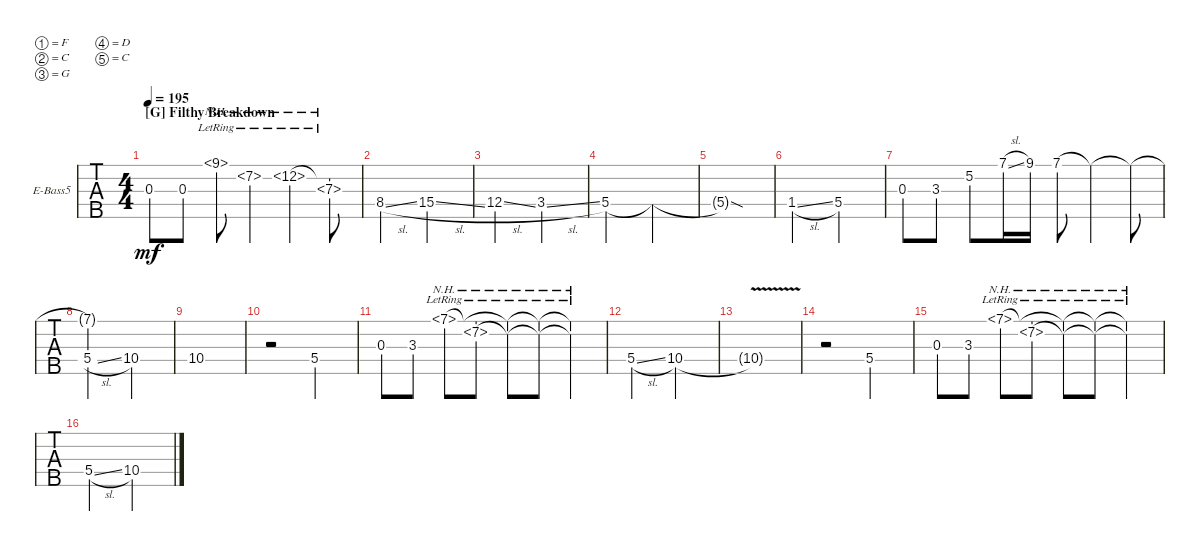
\bracketExtendMode groupsimilarinstruments
\firstSystemTrackNameOrientation horizontal
\otherSystemsTrackNameOrientation horizontal
\track ("bass" "E-Bass5") {instrument electricbassfinger}
\staff {tabs}
\tuning (F2 C2 G1 D1 C1)
\ts (4 4)
\section ("G" "Filthy Breakdown")
\tempo 195
\clef f4
\ks c
0.3{st}.8{dy mf} 0.3{st}.8 9.1{nh lr}.8 7.2{nh lr}.4 12.2{nh lr}.4 (7.3{nh lr} 12.2{nh lr t}).8 |
8.4{sl}.2 15.4{sl}.2 |
12.4{sl}.2 3.4{sl}.2 |
5.4.2 5.4{t}.2 |
5.4{sod t}.1 |
1.4{sl}.2 5.4.2 |
0.3.8 3.3.8 5.2.8 7.1{sl}.16 9.1.16 7.1.8 7.1{t}.4 7.1{t}.8 |
(5.4{sl} 7.1{t}).2 10.4.2 |
10.4.1 |
r.2 5.4.2 |
0.3.8 3.3.8 7.1{nh lr}.8 (7.2{nh lr} 7.1{nh lr t}).8 (7.2{nh lr t} 7.1{nh lr t}).8 (7.2{nh lr t} 7.1{nh lr t}).8 (7.2{nh lr t} 7.1{nh lr t}).4 |
5.4{sl}.2 10.4.2 |
10.4{v t}.1 |
r.2 5.4.2 |
0.3.8 3.3.8 7.1{nh lr}.8 (7.2{nh lr} 7.1{nh lr t}).8 (7.2{nh lr t} 7.1{nh lr t}).8 (7.2{nh lr t} 7.1{nh lr t}).8 (7.2{nh lr t} 7.1{nh lr t}).4 |
5.4{sl}.2 10.4.2
